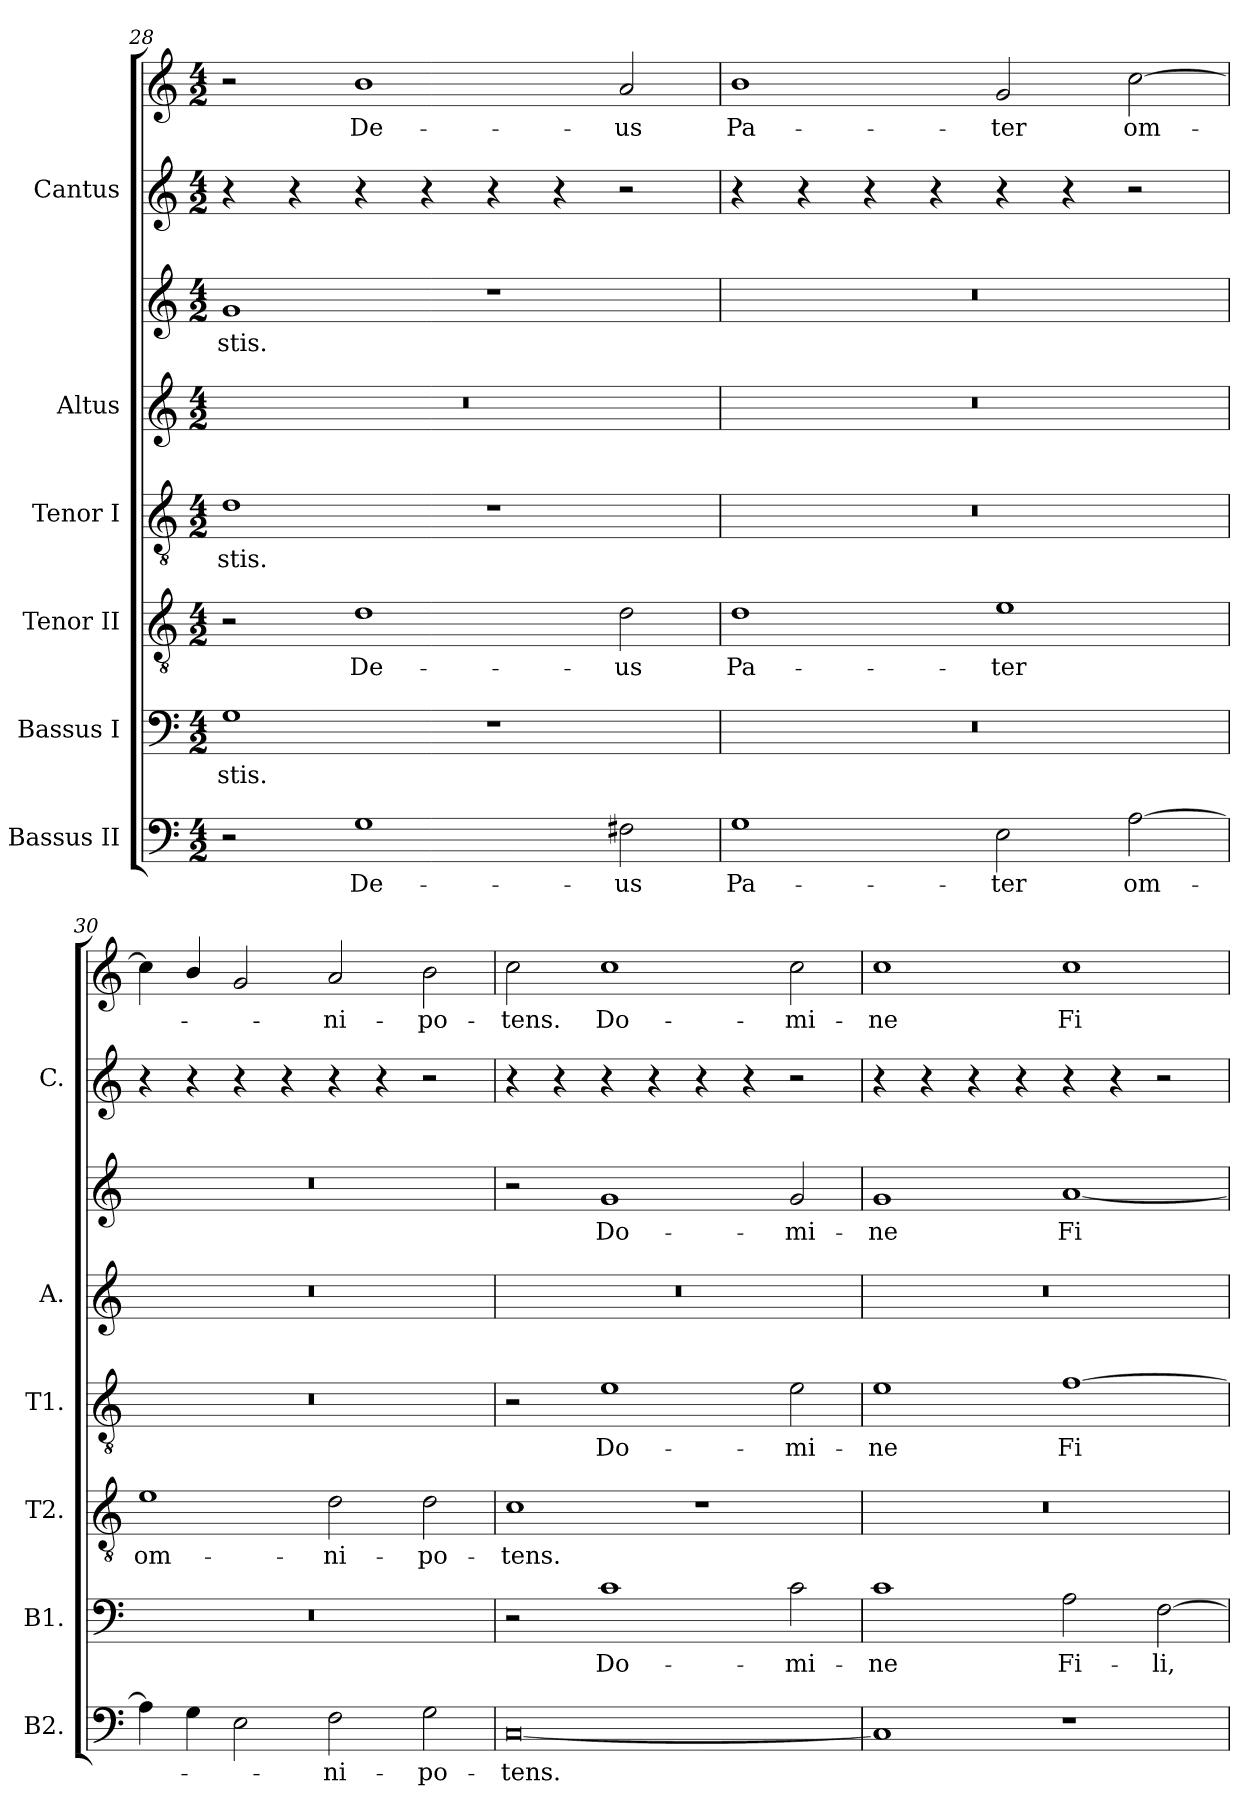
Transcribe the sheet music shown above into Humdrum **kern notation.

**kern	**text	**kern	**text	**kern	**text	**kern	**text	**kern	**kern	**text	**kern	**kern	**text
*part6	*part6	*part5	*part5	*part4	*part4	*part3	*part3	*part2	*part2	*part2	*part1	*part1	*part1
*staff8	*staff8	*staff7	*staff7	*staff6	*staff6	*staff5	*staff5	*staff4	*staff3	*staff3	*staff2	*staff1	*staff1
*I"Bassus II	*	*I"Bassus I	*	*I"Tenor II	*	*I"Tenor I	*	*I"Altus	*	*	*I"Cantus	*	*
*I'B2.	*	*I'B1.	*	*I'T2.	*	*I'T1.	*	*I'A.	*	*	*I'C.	*	*
!!LO:PB:g=z
*clefF4	*	*clefF4	*	*clefGv2	*	*clefGv2	*	*clefG2	*clefG2	*	*clefG2	*clefG2	*
*	*	*	*	*ITrd7c12	*	*ITrd7c12	*	*	*	*	*	*	*
*k[]	*	*k[]	*	*k[]	*	*k[]	*	*k[]	*k[]	*	*k[]	*k[]	*
*C:	*	*C:	*	*C:	*	*C:	*	*C:	*C:	*	*C:	*C:	*
*M4/2	*	*M4/2	*	*M4/2	*	*M4/2	*	*M4/2	*M4/2	*	*M4/2	*M4/2	*
=28	=28	=28	=28	=28	=28	=28	=28	=28	=28	=28	=28	=28	=28
!	!	!	!LO:LY:b:color=#000000	!	!	!	!	!	!	!	!	!	!
!	!	!	!	!	!	!	!LO:LY:b:color=#000000	!LO:N:vis=1	!	!	!	!	!
!	!	!	!	!	!	!	!	!	!	!LO:LY:b:color=#000000	!	!	!
2r	.	1Gi	-stis.	2r	.	1Di	-stis.	0r	1gi	-stis.	4r	2r	.
.	.	.	.	.	.	.	.	.	.	.	4r	.	.
!	!LO:LY:b:color=#000000	!	!	!	!	!	!	!	!	!	!	!	!
!	!	!	!	!	!LO:LY:b:color=#000000	!	!	!	!	!	!	!	!
!	!	!	!	!	!	!	!	!	!	!	!	!	!LO:LY:b:color=#000000
1Gi	De-	.	.	1Di	De-	.	.	.	.	.	4r	1bi	De-
.	.	.	.	.	.	.	.	.	.	.	4r	.	.
.	.	1r	.	.	.	1r	.	.	1r	.	4r	.	.
.	.	.	.	.	.	.	.	.	.	.	4r	.	.
!	!LO:LY:b:color=#000000	!	!	!	!	!	!	!	!	!	!	!	!
!	!	!	!	!	!LO:LY:b:color=#000000	!	!	!	!	!	!	!	!
!	!	!	!	!	!	!	!	!	!	!	!	!	!LO:LY:b:color=#000000
2F#Xi\	-us	.	.	2Di\	-us	.	.	.	.	.	2r	2ai/	-us
=29	=29	=29	=29	=29	=29	=29	=29	=29	=29	=29	=29	=29	=29
!	!LO:LY:b:color=#000000	!LO:N:vis=1	!	!	!	!	!	!	!	!	!	!	!
!	!	!	!	!	!LO:LY:b:color=#000000	!LO:N:vis=1	!	!LO:N:vis=1	!LO:N:vis=1	!	!	!	!
!	!	!	!	!	!	!	!	!	!	!	!	!	!LO:LY:b:color=#000000
1Gi	Pa-	0r	.	1Di	Pa-	0r	.	0r	0r	.	4r	1bi	Pa-
.	.	.	.	.	.	.	.	.	.	.	4r	.	.
.	.	.	.	.	.	.	.	.	.	.	4r	.	.
.	.	.	.	.	.	.	.	.	.	.	4r	.	.
!	!LO:LY:b:color=#000000	!	!	!	!	!	!	!	!	!	!	!	!
!	!	!	!	!	!LO:LY:b:color=#000000	!	!	!	!	!	!	!	!
!	!	!	!	!	!	!	!	!	!	!	!	!	!LO:LY:b:color=#000000
2Ei\	-ter	.	.	1Ei	-ter	.	.	.	.	.	4r	2gi/	-ter
.	.	.	.	.	.	.	.	.	.	.	4r	.	.
!	!LO:LY:b:color=#000000	!	!	!	!	!	!	!	!	!	!	!	!
!	!	!	!	!	!	!	!	!	!	!	!	!	!LO:LY:b:color=#000000
[2Ai\	om-	.	.	.	.	.	.	.	.	.	2r	[2cci\	om-
=30	=30	=30	=30	=30	=30	=30	=30	=30	=30	=30	=30	=30	=30
!	!	!LO:N:vis=1	!	!	!	!	!	!	!	!	!	!	!
!	!	!	!	!	!LO:LY:b:color=#000000	!LO:N:vis=1	!	!LO:N:vis=1	!LO:N:vis=1	!	!	!	!
4Ai\]	.	0r	.	1Ei	om-	0r	.	0r	0r	.	4r	4cci\]	.
4Gi\	.	.	.	.	.	.	.	.	.	.	4r	4bi/	.
2Ei\	.	.	.	.	.	.	.	.	.	.	4r	2gi/	.
.	.	.	.	.	.	.	.	.	.	.	4r	.	.
!	!LO:LY:b:color=#000000	!	!	!	!	!	!	!	!	!	!	!	!
!	!	!	!	!	!LO:LY:b:color=#000000	!	!	!	!	!	!	!	!
!	!	!	!	!	!	!	!	!	!	!	!	!	!LO:LY:b:color=#000000
2Fi\	-ni-	.	.	2Di\	-ni-	.	.	.	.	.	4r	2ai/	-ni-
.	.	.	.	.	.	.	.	.	.	.	4r	.	.
!	!LO:LY:b:color=#000000	!	!	!	!	!	!	!	!	!	!	!	!
!	!	!	!	!	!LO:LY:b:color=#000000	!	!	!	!	!	!	!	!
!	!	!	!	!	!	!	!	!	!	!	!	!	!LO:LY:b:color=#000000
2Gi\	-po-	.	.	2Di\	-po-	.	.	.	.	.	2r	2bi\	-po-
=31	=31	=31	=31	=31	=31	=31	=31	=31	=31	=31	=31	=31	=31
!	!LO:LY:b:color=#000000	!	!	!	!	!	!	!	!	!	!	!	!
!	!	!	!	!	!LO:LY:b:color=#000000	!	!	!LO:N:vis=1	!	!	!	!	!
!	!	!	!	!	!	!	!	!	!	!	!	!	!LO:LY:b:color=#000000
[0Ci	-tens.	2r	.	1Ci	-tens.	2r	.	0r	2r	.	4r	2cci\	-tens.
.	.	.	.	.	.	.	.	.	.	.	4r	.	.
!	!	!	!LO:LY:b:color=#000000	!	!	!	!	!	!	!	!	!	!
!	!	!	!	!	!	!	!LO:LY:b:color=#000000	!	!	!	!	!	!
!	!	!	!	!	!	!	!	!	!	!LO:LY:b:color=#000000	!	!	!
!	!	!	!	!	!	!	!	!	!	!	!	!	!LO:LY:b:color=#000000
.	.	1ci	Do-	.	.	1Ei	Do-	.	1gi	Do-	4r	1cci	Do-
.	.	.	.	.	.	.	.	.	.	.	4r	.	.
.	.	.	.	1r	.	.	.	.	.	.	4r	.	.
.	.	.	.	.	.	.	.	.	.	.	4r	.	.
!	!	!	!LO:LY:b:color=#000000	!	!	!	!	!	!	!	!	!	!
!	!	!	!	!	!	!	!LO:LY:b:color=#000000	!	!	!	!	!	!
!	!	!	!	!	!	!	!	!	!	!LO:LY:b:color=#000000	!	!	!
!	!	!	!	!	!	!	!	!	!	!	!	!	!LO:LY:b:color=#000000
.	.	2ci\	-mi-	.	.	2Ei\	-mi-	.	2gi/	-mi-	2r	2cci\	-mi-
=32	=32	=32	=32	=32	=32	=32	=32	=32	=32	=32	=32	=32	=32
!	!	!	!LO:LY:b:color=#000000	!LO:N:vis=1	!	!	!	!	!	!	!	!	!
!	!	!	!	!	!	!	!LO:LY:b:color=#000000	!LO:N:vis=1	!	!	!	!	!
!	!	!	!	!	!	!	!	!	!	!LO:LY:b:color=#000000	!	!	!
!	!	!	!	!	!	!	!	!	!	!	!	!	!LO:LY:b:color=#000000
1Ci]	.	1ci	-ne	0r	.	1Ei	-ne	0r	1gi	-ne	4r	1cci	-ne
.	.	.	.	.	.	.	.	.	.	.	4r	.	.
.	.	.	.	.	.	.	.	.	.	.	4r	.	.
.	.	.	.	.	.	.	.	.	.	.	4r	.	.
!	!	!	!LO:LY:b:color=#000000	!	!	!	!	!	!	!	!	!	!
!	!	!	!	!	!	!	!LO:LY:b:color=#000000	!	!	!	!	!	!
!	!	!	!	!	!	!	!	!	!	!LO:LY:b:color=#000000	!	!	!
!	!	!	!	!	!	!	!	!	!	!	!	!	!LO:LY:b:color=#000000
1r	.	2Ai\	Fi-	.	.	[1Fi	Fi-	.	[1ai	Fi-	4r	1cci	Fi-
.	.	.	.	.	.	.	.	.	.	.	4r	.	.
!	!	!	!LO:LY:b:color=#000000	!	!	!	!	!	!	!	!	!	!
.	.	[2Fi\	-li,	.	.	.	.	.	.	.	2r	.	.
=	=	=	=	=	=	=	=	=	=	=	=	=	=
*-	*-	*-	*-	*-	*-	*-	*-	*-	*-	*-	*-	*-	*-
